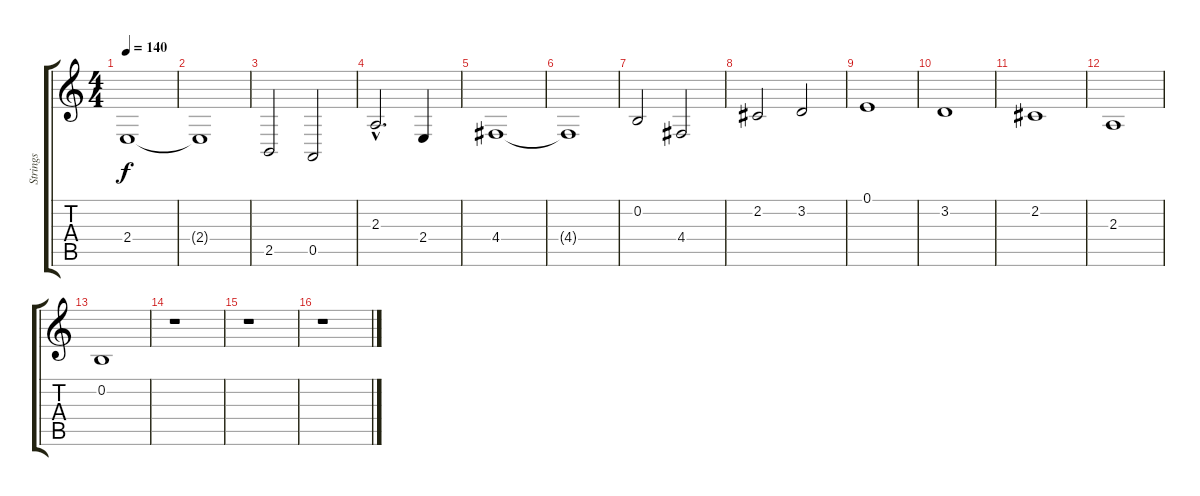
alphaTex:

\track ("Strings" "Strings") {instrument violin}
\staff {score tabs}
\tuning (E4 B3 G3 D3 A2 E2) {hide}
\ts (4 4)
\tempo 140
\clef g2
\ks c
2.4.1{dy f} |
2.4{t}.1 |
2.5.2 0.5.2 |
2.3{hac}.2{d} 2.4.4 |
4.4.1 |
4.4{t}.1 |
0.2.2 4.4.2 |
2.2.2 3.2.2 |
0.1.1 |
3.2.1 |
2.2.1 |
2.3.1 |
0.2.1{volume 6} |
r.1 |
r.1 |
r.1
